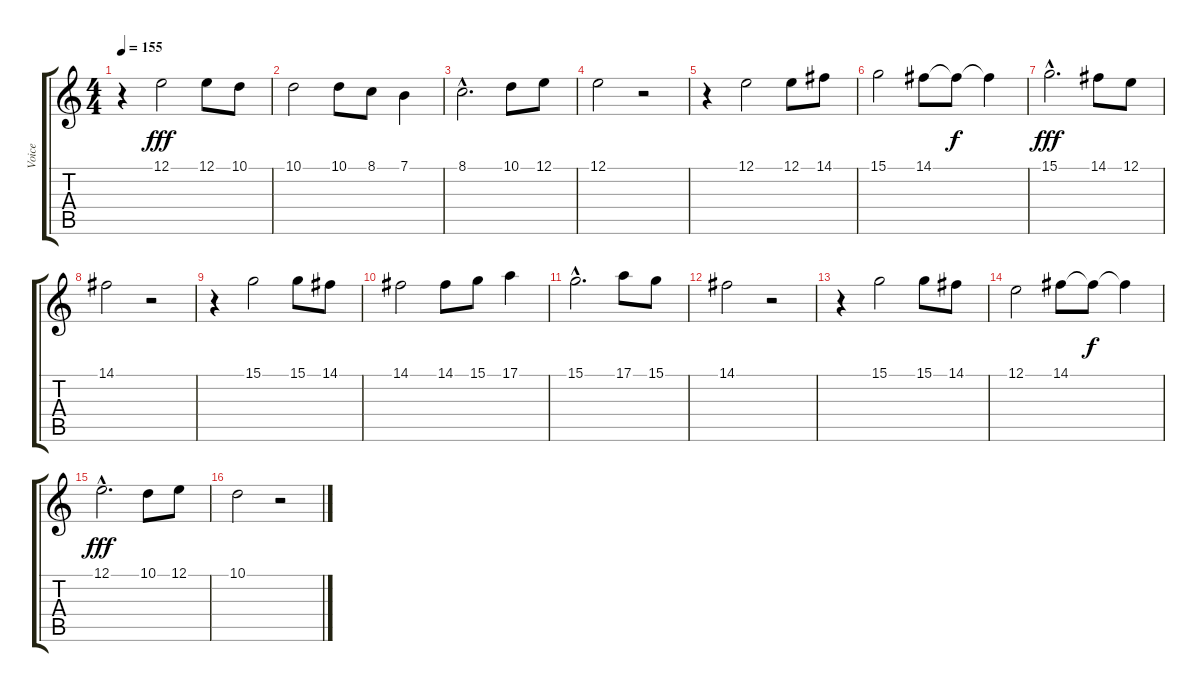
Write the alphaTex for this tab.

\track ("Voice" "Voice") {instrument choiraahs}
\staff {score tabs}
\tuning (E4 B3 G3 D3 A2 E2) {hide}
\ts (4 4)
\tempo 155
\clef g2
\ks c
r.4{dy fff} 12.1.2 12.1.8 10.1.8 |
10.1.2 10.1.8 8.1.8 7.1.4 |
8.1{hac}.2{d} 10.1.8 12.1.8 |
12.1.2 r.2 |
r.4 12.1.2 12.1.8 14.1.8 |
15.1.2 14.1.8 14.1{t}.8{dy f} 14.1{t}.4 |
15.1{hac}.2{d dy fff} 14.1.8 12.1.8 |
14.1.2 r.2 |
r.4 15.1.2 15.1.8 14.1.8 |
14.1.2 14.1.8 15.1.8 17.1.4 |
15.1{hac}.2{d} 17.1.8 15.1.8 |
14.1.2 r.2 |
r.4 15.1.2 15.1.8 14.1.8 |
12.1.2 14.1.8 14.1{t}.8{dy f} 14.1{t}.4 |
12.1{hac}.2{d dy fff} 10.1.8 12.1.8 |
10.1.2 r.2
